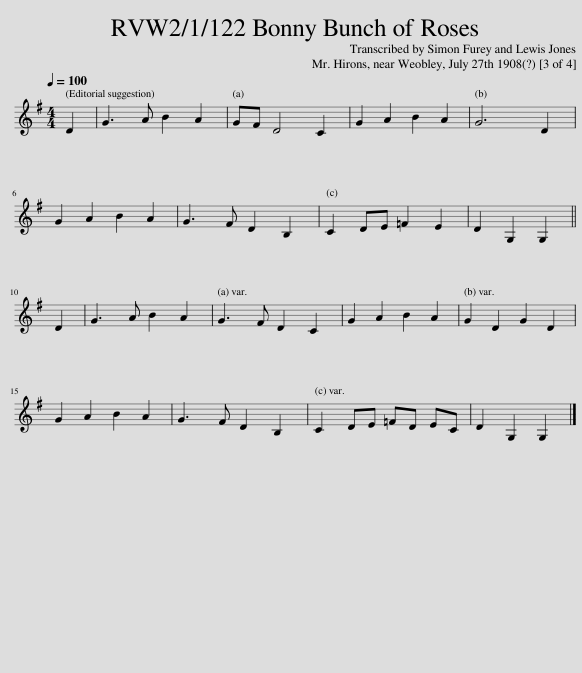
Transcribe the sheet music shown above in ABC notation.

X:1
L:1/8
Q:1/4=100
M:4/4
I:linebreak $
K:G
V:1 treble
V:1
 D2 | G3 A B2 A2 | GF D4 C2 | G2 A2 B2 A2 | G6 D2 |$ %5
 G2 A2 B2 A2 | G3 F D2 B,2 | C2 DE =F2 E2 | D2 G,2 G,2 ||$ D2 | %10
 G3 A B2 A2 | G3 F D2 C2 | G2 A2 B2 A2 | G2 D2 G2 D2 |$ G2 A2 B2 A2 | %15
 G3 F D2 B,2 | C2 DE =FD EC | D2 G,2 G,2 |] %18
